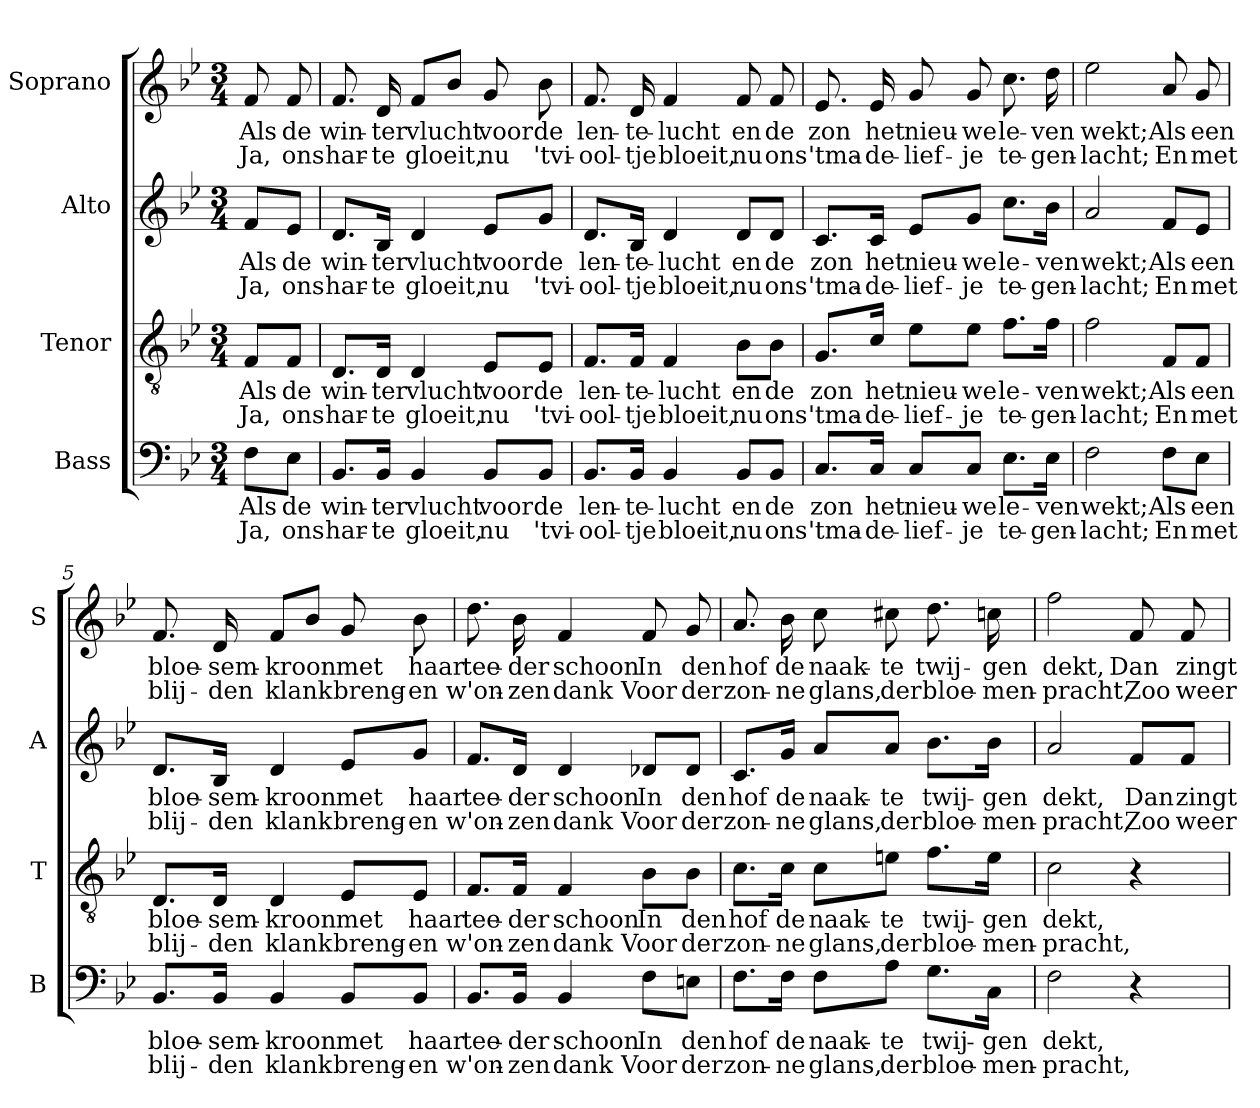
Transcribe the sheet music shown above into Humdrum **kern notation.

**kern	**text	**text	**kern	**text	**text	**kern	**text	**text	**kern	**text	**text
*part4	*part4	*part4	*part3	*part3	*part3	*part2	*part2	*part2	*part1	*part1	*part1
*staff4	*staff4	*staff4	*staff3	*staff3	*staff3	*staff2	*staff2	*staff2	*staff1	*staff1	*staff1
*I"Bass	*	*	*I"Tenor	*	*	*I"Alto	*	*	*I"Soprano	*	*
*I'B	*	*	*I'T	*	*	*I'A	*	*	*I'S	*	*
*clefF4	*	*	*clefGv2	*	*	*clefG2	*	*	*clefG2	*	*
*k[b-e-]	*	*	*k[b-e-]	*	*	*k[b-e-]	*	*	*k[b-e-]	*	*
*B-:	*	*	*B-:	*	*	*B-:	*	*	*B-:	*	*
*M3/4	*	*	*M3/4	*	*	*M3/4	*	*	*M3/4	*	*
=	=	=	=	=	=	=	=	=	=	=	=
!	!LO:LY:b	!LO:LY:b	!	!LO:LY:b	!LO:LY:b	!	!LO:LY:b	!LO:LY:b	!	!LO:LY:b	!LO:LY:b
8F\L	Als	Ja,	8F/L	Als	Ja,	8f/L	Als	Ja,	8f/	Als	Ja,
!	!LO:LY:b	!LO:LY:b	!	!LO:LY:b	!LO:LY:b	!	!LO:LY:b	!LO:LY:b	!	!LO:LY:b	!LO:LY:b
8E-\J	de	ons	8F/J	de	ons	8e-/J	de	ons	8f/	de	ons
=1	=1	=1	=1	=1	=1	=1	=1	=1	=1	=1	=1
!	!LO:LY:b	!LO:LY:b	!	!LO:LY:b	!LO:LY:b	!	!LO:LY:b	!LO:LY:b	!	!LO:LY:b	!LO:LY:b
8.BB-/L	win-	har-	8.D/L	win-	har-	8.d/L	win-	har-	8.f/	win-	har-
!	!LO:LY:b	!LO:LY:b	!	!LO:LY:b	!LO:LY:b	!	!LO:LY:b	!LO:LY:b	!	!LO:LY:b	!LO:LY:b
16BB-/Jk	-ter	-te	16D/Jk	-ter	-te	16B-/Jk	-ter	-te	16d/	-ter	-te
!	!LO:LY:b	!LO:LY:b	!	!LO:LY:b	!LO:LY:b	!	!LO:LY:b	!LO:LY:b	!	!LO:LY:b	!LO:LY:b
4BB-/	vlucht	gloeit,	4D/	vlucht	gloeit,	4d/	vlucht	gloeit,	8f/L	vlucht	gloeit,
.	.	.	.	.	.	.	.	.	8b-/J	.	.
!	!LO:LY:b	!LO:LY:b	!	!LO:LY:b	!LO:LY:b	!	!LO:LY:b	!LO:LY:b	!	!LO:LY:b	!LO:LY:b
8BB-/L	voor	nu	8E-/L	voor	nu	8e-/L	voor	nu	8g/	voor	nu
!	!LO:LY:b	!LO:LY:b	!	!LO:LY:b	!LO:LY:b	!	!LO:LY:b	!LO:LY:b	!	!LO:LY:b	!LO:LY:b
8BB-/J	de	'tvi-	8E-/J	de	'tvi-	8g/J	de	'tvi-	8b-\	de	'tvi-
=2	=2	=2	=2	=2	=2	=2	=2	=2	=2	=2	=2
!	!LO:LY:b	!LO:LY:b	!	!LO:LY:b	!LO:LY:b	!	!LO:LY:b	!LO:LY:b	!	!LO:LY:b	!LO:LY:b
8.BB-/L	len-	-ool-	8.F/L	len-	-ool-	8.d/L	len-	-ool-	8.f/	len-	-ool-
!	!LO:LY:b	!LO:LY:b	!	!LO:LY:b	!LO:LY:b	!	!LO:LY:b	!LO:LY:b	!	!LO:LY:b	!LO:LY:b
16BB-/Jk	-te-	-tje	16F/Jk	-te-	-tje	16B-/Jk	-te-	-tje	16d/	-te-	-tje
!	!LO:LY:b	!LO:LY:b	!	!LO:LY:b	!LO:LY:b	!	!LO:LY:b	!LO:LY:b	!	!LO:LY:b	!LO:LY:b
4BB-/	-lucht	bloeit,	4F/	-lucht	bloeit,	4d/	-lucht	bloeit,	4f/	-lucht	bloeit,
!	!LO:LY:b	!LO:LY:b	!	!LO:LY:b	!LO:LY:b	!	!LO:LY:b	!LO:LY:b	!	!LO:LY:b	!LO:LY:b
8BB-/L	en	nu	8B-\L	en	nu	8d/L	en	nu	8f/	en	nu
!	!LO:LY:b	!LO:LY:b	!	!LO:LY:b	!LO:LY:b	!	!LO:LY:b	!LO:LY:b	!	!LO:LY:b	!LO:LY:b
8BB-/J	de	ons	8B-\J	de	ons	8d/J	de	ons	8f/	de	ons
=3	=3	=3	=3	=3	=3	=3	=3	=3	=3	=3	=3
!	!LO:LY:b	!LO:LY:b	!	!LO:LY:b	!LO:LY:b	!	!LO:LY:b	!LO:LY:b	!	!LO:LY:b	!LO:LY:b
8.C/L	zon	'tma-	8.G/L	zon	'tma-	8.c/L	zon	'tma-	8.e-/	zon	'tma-
!	!LO:LY:b	!LO:LY:b	!	!LO:LY:b	!LO:LY:b	!	!LO:LY:b	!LO:LY:b	!	!LO:LY:b	!LO:LY:b
16C/Jk	het	-de-	16c/Jk	het	-de-	16c/Jk	het	-de-	16e-/	het	-de-
!	!LO:LY:b	!LO:LY:b	!	!LO:LY:b	!LO:LY:b	!	!LO:LY:b	!LO:LY:b	!	!LO:LY:b	!LO:LY:b
8C/L	nieu-	-lief-	8e-\L	nieu-	-lief-	8e-/L	nieu-	-lief-	8g/	nieu-	-lief-
!	!LO:LY:b	!LO:LY:b	!	!LO:LY:b	!LO:LY:b	!	!LO:LY:b	!LO:LY:b	!	!LO:LY:b	!LO:LY:b
8C/J	-we	-je	8e-\J	-we	-je	8g/J	-we	-je	8g/	-we	-je
!	!LO:LY:b	!LO:LY:b	!	!LO:LY:b	!LO:LY:b	!	!LO:LY:b	!LO:LY:b	!	!LO:LY:b	!LO:LY:b
8.E-\L	le-	te-	8.f\L	le-	te-	8.cc\L	le-	te-	8.cc\	le-	te-
!	!LO:LY:b	!LO:LY:b	!	!LO:LY:b	!LO:LY:b	!	!LO:LY:b	!LO:LY:b	!	!LO:LY:b	!LO:LY:b
16E-\Jk	-ven	-gen-	16f\Jk	-ven	-gen-	16b-\Jk	-ven	-gen-	16dd\	-ven	-gen-
!!LO:LB:g=z
=4	=4	=4	=4	=4	=4	=4	=4	=4	=4	=4	=4
!	!LO:LY:b	!LO:LY:b	!	!LO:LY:b	!LO:LY:b	!	!LO:LY:b	!LO:LY:b	!	!LO:LY:b	!LO:LY:b
2F\	wekt;	-lacht;	2f\	wekt;	-lacht;	2a/	wekt;	-lacht;	2ee-\	wekt;	-lacht;
!	!LO:LY:b	!LO:LY:b	!	!LO:LY:b	!LO:LY:b	!	!LO:LY:b	!LO:LY:b	!	!LO:LY:b	!LO:LY:b
8F\L	Als	En	8F/L	Als	En	8f/L	Als	En	8a/	Als	En
!	!LO:LY:b	!LO:LY:b	!	!LO:LY:b	!LO:LY:b	!	!LO:LY:b	!LO:LY:b	!	!LO:LY:b	!LO:LY:b
8E-\J	een	met	8F/J	een	met	8e-/J	een	met	8g/	een	met
=5	=5	=5	=5	=5	=5	=5	=5	=5	=5	=5	=5
!	!LO:LY:b	!LO:LY:b	!	!LO:LY:b	!LO:LY:b	!	!LO:LY:b	!LO:LY:b	!	!LO:LY:b	!LO:LY:b
8.BB-/L	bloe-	blij-	8.D/L	bloe-	blij-	8.d/L	bloe-	blij-	8.f/	bloe-	blij-
!	!LO:LY:b	!LO:LY:b	!	!LO:LY:b	!LO:LY:b	!	!LO:LY:b	!LO:LY:b	!	!LO:LY:b	!LO:LY:b
16BB-/Jk	-sem-	-den	16D/Jk	-sem-	-den	16B-/Jk	-sem-	-den	16d/	-sem-	-den
!	!LO:LY:b	!LO:LY:b	!	!LO:LY:b	!LO:LY:b	!	!LO:LY:b	!LO:LY:b	!	!LO:LY:b	!LO:LY:b
4BB-/	-kroon	klank	4D/	-kroon	klank	4d/	-kroon	klank	8f/L	-kroon	klank
.	.	.	.	.	.	.	.	.	8b-/J	.	.
!	!LO:LY:b	!LO:LY:b	!	!LO:LY:b	!LO:LY:b	!	!LO:LY:b	!LO:LY:b	!	!LO:LY:b	!LO:LY:b
8BB-/L	met	breng-	8E-/L	met	breng-	8e-/L	met	breng-	8g/	met	breng-
!	!LO:LY:b	!LO:LY:b	!	!LO:LY:b	!LO:LY:b	!	!LO:LY:b	!LO:LY:b	!	!LO:LY:b	!LO:LY:b
8BB-/J	haar	-en	8E-/J	haar	-en	8g/J	haar	-en	8b-\	haar	-en
=6	=6	=6	=6	=6	=6	=6	=6	=6	=6	=6	=6
!	!LO:LY:b	!LO:LY:b	!	!LO:LY:b	!LO:LY:b	!	!LO:LY:b	!LO:LY:b	!	!LO:LY:b	!LO:LY:b
8.BB-/L	tee-	w'on-	8.F/L	tee-	w'on-	8.f/L	tee-	w'on-	8.dd\	tee-	w'on-
!	!LO:LY:b	!LO:LY:b	!	!LO:LY:b	!LO:LY:b	!	!LO:LY:b	!LO:LY:b	!	!LO:LY:b	!LO:LY:b
16BB-/Jk	-der	-zen	16F/Jk	-der	-zen	16d/Jk	-der	-zen	16b-\	-der	-zen
!	!LO:LY:b	!LO:LY:b	!	!LO:LY:b	!LO:LY:b	!	!LO:LY:b	!LO:LY:b	!	!LO:LY:b	!LO:LY:b
4BB-/	schoon	dank	4F/	schoon	dank	4d/	schoon	dank	4f/	schoon	dank
!	!LO:LY:b	!LO:LY:b	!	!LO:LY:b	!LO:LY:b	!	!LO:LY:b	!LO:LY:b	!	!LO:LY:b	!LO:LY:b
8F\L	In	Voor	8B-\L	In	Voor	8d-X/L	In	Voor	8f/	In	Voor
!	!LO:LY:b	!LO:LY:b	!	!LO:LY:b	!LO:LY:b	!	!LO:LY:b	!LO:LY:b	!	!LO:LY:b	!LO:LY:b
8En\J	den	der	8B-\J	den	der	8d-/J	den	der	8g/	den	der
!!LO:PB:g=z
=7	=7	=7	=7	=7	=7	=7	=7	=7	=7	=7	=7
!	!LO:LY:b	!LO:LY:b	!	!LO:LY:b	!LO:LY:b	!	!LO:LY:b	!LO:LY:b	!	!LO:LY:b	!LO:LY:b
8.F\L	hof	zon-	8.c\L	hof	zon-	8.c/L	hof	zon-	8.a/	hof	zon-
!	!LO:LY:b	!LO:LY:b	!	!LO:LY:b	!LO:LY:b	!	!LO:LY:b	!LO:LY:b	!	!LO:LY:b	!LO:LY:b
16F\Jk	de	-ne	16c\Jk	de	-ne	16g/Jk	de	-ne	16b-\	de	-ne
!	!LO:LY:b	!LO:LY:b	!	!LO:LY:b	!LO:LY:b	!	!LO:LY:b	!LO:LY:b	!	!LO:LY:b	!LO:LY:b
8F\L	naak-	glans,	8c\L	naak-	glans,	8a/L	naak-	glans,	8cc\	naak-	glans,
!	!LO:LY:b	!LO:LY:b	!	!LO:LY:b	!LO:LY:b	!	!LO:LY:b	!LO:LY:b	!	!LO:LY:b	!LO:LY:b
8A\J	-te	der	8en\J	-te	der	8a/J	-te	der	8cc#X\	-te	der
!	!LO:LY:b	!LO:LY:b	!	!LO:LY:b	!LO:LY:b	!	!LO:LY:b	!LO:LY:b	!	!LO:LY:b	!LO:LY:b
8.G\L	twij-	bloe-	8.f\L	twij-	bloe-	8.b-\L	twij-	bloe-	8.dd\	twij-	bloe-
!	!LO:LY:b	!LO:LY:b	!	!LO:LY:b	!LO:LY:b	!	!LO:LY:b	!LO:LY:b	!	!LO:LY:b	!LO:LY:b
16C\Jk	-gen	-men-	16e\Jk	-gen	-men-	16b-\Jk	-gen	-men-	16ccn\	-gen	-men-
=8	=8	=8	=8	=8	=8	=8	=8	=8	=8	=8	=8
!	!LO:LY:b	!LO:LY:b	!	!LO:LY:b	!LO:LY:b	!	!LO:LY:b	!LO:LY:b	!	!LO:LY:b	!LO:LY:b
2F\	dekt,	-pracht,	2c\	dekt,	-pracht,	2a/	dekt,	-pracht,	2ff\	dekt,	-pracht,
!	!	!	!	!	!	!	!LO:LY:b	!LO:LY:b	!	!LO:LY:b	!LO:LY:b
4r	.	.	4r	.	.	8f/L	Dan	Zoo	8f/	Dan	Zoo
!	!	!	!	!	!	!	!LO:LY:b	!LO:LY:b	!	!LO:LY:b	!LO:LY:b
.	.	.	.	.	.	8f/J	zingt	weer-	8f/	zingt	weer-
=	=	=	=	=	=	=	=	=	=	=	=
*-	*-	*-	*-	*-	*-	*-	*-	*-	*-	*-	*-
